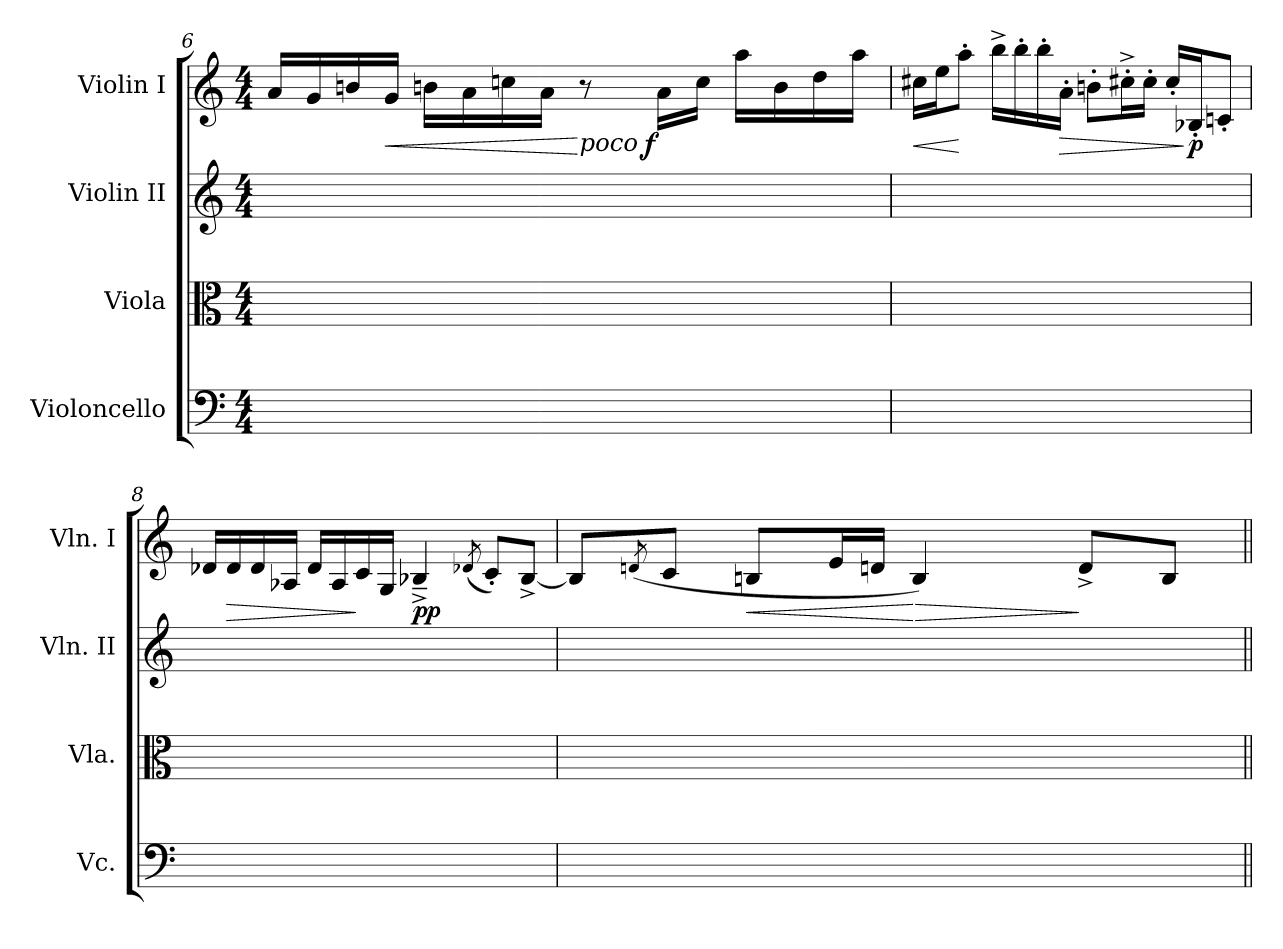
**kern	**kern	**kern	**kern	**dynam
*part4	*part3	*part2	*part1	*part1
*staff4	*staff3	*staff2	*staff1	*staff1
*I"Violoncello	*I"Viola	*I"Violin II	*I"Violin I	*
*I'Vc.	*I'Vla.	*I'Vln. II	*I'Vln. I	*
*clefF4	*clefC3	*clefG2	*clefG2	*
*k[]	*k[]	*k[]	*k[]	*
*C:	*C:	*C:	*C:	*
*M4/4	*M4/4	*M4/4	*M4/4	*
=6	=6	=6	=6	=6
4ryy	4ryy	64ryy	16aLL	.
.	.	64ryy	.	.
.	.	64ryy	.	.
.	.	64ryy	.	.
.	.	64ryy	16g	.
.	.	64ryy	.	.
.	.	64ryy	.	.
.	.	64ryy	.	.
.	.	64ryy	16bn	.
.	.	64ryy	.	.
.	.	64ryy	.	.
.	.	64ryy	.	.
!	!	!	!	!LO:HP:b
.	.	64ryy	16gJJ	<
.	.	64ryy	.	.
.	.	64ryy	.	.
.	.	64ryy	.	.
4ryy	8ryy	64ryy	16bnLL	.
.	.	64ryy	.	.
.	.	64ryy	.	.
.	.	64ryy	.	.
.	.	64ryy	16a	.
.	.	64ryy	.	.
.	.	64ryy	.	.
.	.	64ryy	.	.
.	8ryy	64ryy	16ccn	.
.	.	64ryy	.	.
.	.	64ryy	.	.
.	.	64ryy	.	.
.	.	64ryy	16aJJ	.
.	.	64ryy	.	.
.	.	64ryy	.	.
.	.	64ryy	.	.
!	!	!	!	!LO:DY:n=1:t=poco %s
4ryy	8ryy	64ryy	8r	[ f
.	.	64ryy	.	.
.	.	64ryy	.	.
.	.	64ryy	.	.
.	.	64ryy	.	.
.	.	64ryy	.	.
.	.	64ryy	.	.
.	.	64ryy	.	.
.	8ryy	64ryy	16aLL	.
.	.	64ryy	.	.
.	.	64ryy	.	.
.	.	64ryy	.	.
.	.	64ryy	16ccJJ	.
.	.	64ryy	.	.
.	.	64ryy	.	.
.	.	64ryy	.	.
4ryy	8ryy	64ryy	16aaLL	.
.	.	64ryy	.	.
.	.	64ryy	.	.
.	.	64ryy	.	.
.	.	64ryy	16b	.
.	.	64ryy	.	.
.	.	64ryy	.	.
.	.	64ryy	.	.
.	8ryy	64ryy	16dd	.
.	.	64ryy	.	.
.	.	64ryy	.	.
.	.	64ryy	.	.
.	.	64ryy	16aaJJ	.
.	.	64ryy	.	.
.	.	64ryy	.	.
.	.	64ryy	.	.
=7	=7	=7	=7	=7
!	!	!	!	!LO:HP:b
4ryy	4ryy	4ryy	16cc#XLL	<
.	.	.	16eeJ	.
.	.	.	8aa'J	[
4ryy	8ryy	4ryy	16bb^LL	.
.	.	.	16bb'	.
.	8ryy	.	16bb'	.
!	!	!	!	!LO:HP:b
.	.	.	16a'JJ	>
4ryy	8ryy	4ryy	8bn'L	.
.	8ryy	.	16cc#X'^L	.
.	.	.	16cc#'JJ	.
4ryy	8ryy	4ryy	16cc#'LL	.
.	.	.	16B-X'J	] p
.	8ryy	.	8cn'J	.
=8	=8	=8	=8	=8
4ryy	4ryy	4ryy	16d-XLL	.
!	!	!	!	!LO:HP:b
.	.	.	16d-	>
.	.	.	16d-	.
.	.	.	16A-XJJ	.
4ryy	8ryy	4ryy	16d-LL	.
.	.	.	16A-	.
.	8ryy	.	16c	]
.	.	.	16GJJ	.
4ryy	8ryy	4ryy	4B-X~^	pp
.	8ryy	.	.	.
.	.	.	(8qd-X/	.
4ryy	8ryy	4ryy	8c'L)	.
.	8ryy	.	[8B-^J	.
=9	=9	=9	=9	=9
4ryy	4ryy	64ryy	8B-L]	.
.	.	64ryy	.	.
.	.	64ryy	.	.
.	.	64ryy	.	.
.	.	64ryy	.	.
.	.	64ryy	.	.
.	.	64ryy	.	.
.	.	64ryy	.	.
.	.	.	(8qdn/	.
.	.	64ryy	64ryy	.
.	.	64ryy	8cJ	.
.	.	64ryy	.	.
.	.	64ryy	.	.
.	.	64ryy	.	.
.	.	64ryy	.	.
.	.	64ryy	.	.
.	.	64ryy	.	.
64ryy	64ryy	64ryy	.	.
!	!	!	!	!LO:HP:b
4ryy	8ryy	64ryy	8BnL	<
.	.	64ryy	.	.
.	.	64ryy	.	.
.	.	64ryy	.	.
.	.	64ryy	.	.
.	.	64ryy	.	.
.	.	64ryy	.	.
.	.	64ryy	.	.
.	8ryy	64ryy	16eL	.
.	.	64ryy	.	.
.	.	64ryy	.	.
.	.	64ryy	.	.
.	.	64ryy	16dnJJ	.
.	.	64ryy	.	.
.	.	64ryy	.	.
.	.	64ryy	.	.
!	!	!	!	!LO:HP:n=1:b
4ryy	8ryy	64ryy	4B)	[ >
.	.	64ryy	.	.
.	.	64ryy	.	.
.	.	64ryy	.	.
.	.	64ryy	.	.
.	.	64ryy	.	.
.	.	64ryy	.	.
.	.	64ryy	.	.
.	8ryy	64ryy	.	.
.	.	64ryy	.	.
.	.	64ryy	.	.
.	.	64ryy	.	.
.	.	64ryy	.	.
.	.	64ryy	.	.
.	.	64ryy	.	.
.	.	64ryy	.	.
4ryy	8ryy	64ryy	8d^L	]
.	.	64ryy	.	.
.	.	64ryy	.	.
.	.	64ryy	.	.
.	.	64ryy	.	.
.	.	64ryy	.	.
.	.	64ryy	.	.
.	.	64ryy	.	.
.	8ryy	64ryy	8BJ	.
.	.	64ryy	.	.
.	.	64ryy	.	.
.	.	64ryy	.	.
.	.	64ryy	.	.
.	.	64ryy	.	.
.	.	64ryy	.	.
.	.	64ryy	.	.
=||	=||	=||	=||	=||
*-	*-	*-	*-	*-
